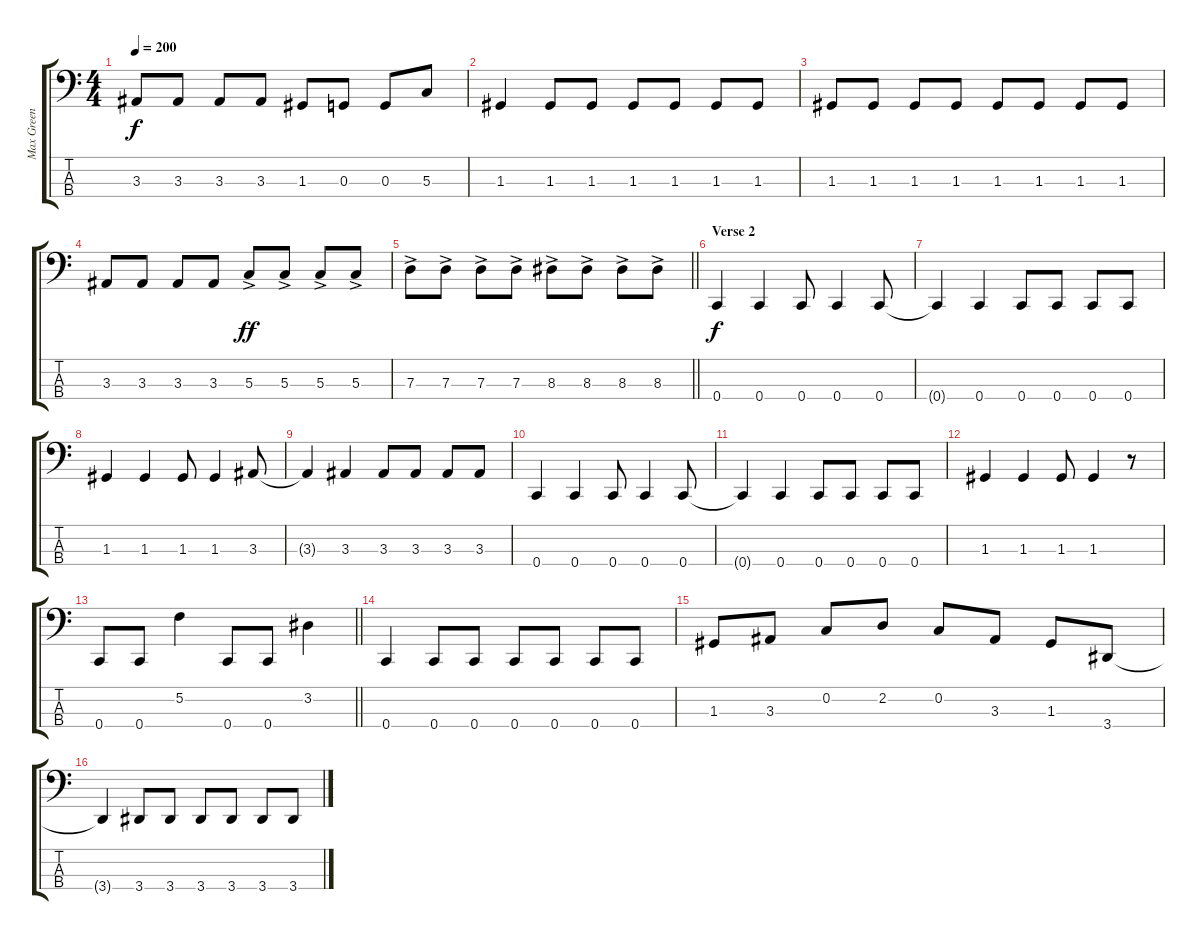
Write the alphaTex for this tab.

\track ("Max Green - Bass" "Max Green ") {instrument electricbasspick}
\staff {score tabs}
\tuning (F2 C2 G1 C1) {hide}
\ts (4 4)
\tempo 200
\clef f4
\ks c
3.3{t}.8{dy f} 3.3.8 3.3.8 3.3.8 1.3.8 0.3.8 0.3.8 5.3.8 |
1.3.4 1.3.8 1.3.8 1.3.8 1.3.8 1.3.8 1.3.8 |
1.3.8 1.3.8 1.3.8 1.3.8 1.3.8 1.3.8 1.3.8 1.3.8 |
3.3.8 3.3.8 3.3.8 3.3.8 5.3{ac}.8{dy ff} 5.3{ac}.8 5.3{ac}.8 5.3{ac}.8 |
\barLineRight lightlight
7.3{ac}.8 7.3{ac}.8 7.3{ac}.8 7.3{ac}.8 8.3{ac}.8 8.3{ac}.8 8.3{ac}.8 8.3{ac}.8 |
\section ("" "Verse 2")
0.4.4{dy f} 0.4.4 0.4.8 0.4.4 0.4.8 |
0.4{t}.4 0.4.4 0.4.8 0.4.8 0.4.8 0.4.8 |
1.3.4 1.3.4 1.3.8 1.3.4 3.3.8 |
3.3{t}.4 3.3.4 3.3.8 3.3.8 3.3.8 3.3.8 |
0.4.4 0.4.4 0.4.8 0.4.4 0.4.8 |
0.4{t}.4 0.4.4 0.4.8 0.4.8 0.4.8 0.4.8 |
1.3.4 1.3.4 1.3.8 1.3.4 r.8 |
\barLineRight lightlight
0.4.8 0.4.8 5.2.4 0.4.8 0.4.8 3.2.4 |
0.4.4 0.4.8 0.4.8 0.4.8 0.4.8 0.4.8 0.4.8 |
1.3.8 3.3.8 0.2.8 2.2.8 0.2.8 3.3.8 1.3.8 3.4.8 |
3.4{t}.4 3.4.8 3.4.8 3.4.8 3.4.8 3.4.8 3.4.8
